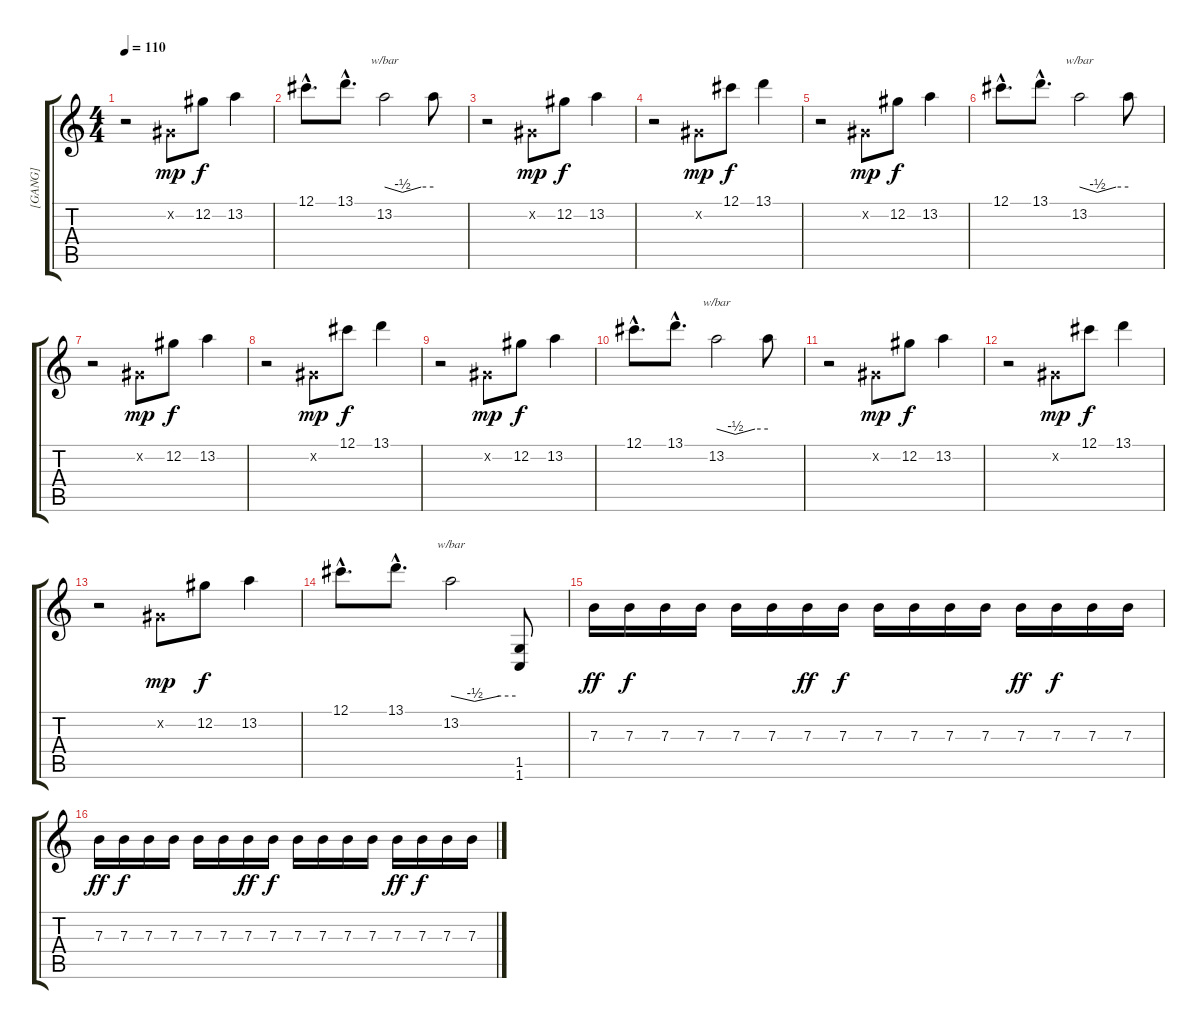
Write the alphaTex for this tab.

\track ("[GANG]" "[GANG]") {instrument distortionguitar}
\staff {score tabs}
\tuning (Db4 Ab3 E3 B2 Gb2 B1) {hide}
\ts (4 4)
\tempo 110
\clef g2
\ks c
r.2{dy f} 0.2{x}.8{dy mp} 12.2.8{dy f} 13.2.4 |
12.1{hac}.8{d} 13.1{hac}.8{d} 13.2.2{tbe (custom default 0 0 22 -2 45 0 60 0)} 13.2{t}.8 |
r.2 0.2{x}.8{dy mp} 12.2.8{dy f} 13.2.4 |
r.2 0.2{x}.8{dy mp} 12.1.8{dy f} 13.1.4 |
r.2 0.2{x}.8{dy mp} 12.2.8{dy f} 13.2.4 |
12.1{hac}.8{d} 13.1{hac}.8{d} 13.2.2{tbe (custom default 0 0 22 -2 45 0 60 0)} 13.2{t}.8 |
r.2 0.2{x}.8{dy mp} 12.2.8{dy f} 13.2.4 |
r.2 0.2{x}.8{dy mp} 12.1.8{dy f} 13.1.4 |
r.2 0.2{x}.8{dy mp} 12.2.8{dy f} 13.2.4 |
12.1{hac}.8{d} 13.1{hac}.8{d} 13.2.2{tbe (custom default 0 0 22 -2 45 0 60 0)} 13.2{t}.8 |
r.2 0.2{x}.8{dy mp} 12.2.8{dy f} 13.2.4 |
r.2 0.2{x}.8{dy mp} 12.1.8{dy f} 13.1.4 |
r.2 0.2{x}.8{dy mp} 12.2.8{dy f} 13.2.4 |
12.1{hac}.8{d} 13.1{hac}.8{d} 13.2.2{tbe (custom default 0 0 22 -2 45 0 60 0)} (1.5 1.6).8 |
7.3.16{dy ff} 7.3.16{dy f} 7.3.16 7.3.16 7.3.16 7.3.16 7.3.16{dy ff} 7.3.16{dy f} 7.3.16 7.3.16 7.3.16 7.3.16 7.3.16{dy ff} 7.3.16{dy f} 7.3.16 7.3.16 |
7.3.16{dy ff} 7.3.16{dy f} 7.3.16 7.3.16 7.3.16 7.3.16 7.3.16{dy ff} 7.3.16{dy f} 7.3.16 7.3.16 7.3.16 7.3.16 7.3.16{dy ff} 7.3.16{dy f} 7.3.16 7.3.16
